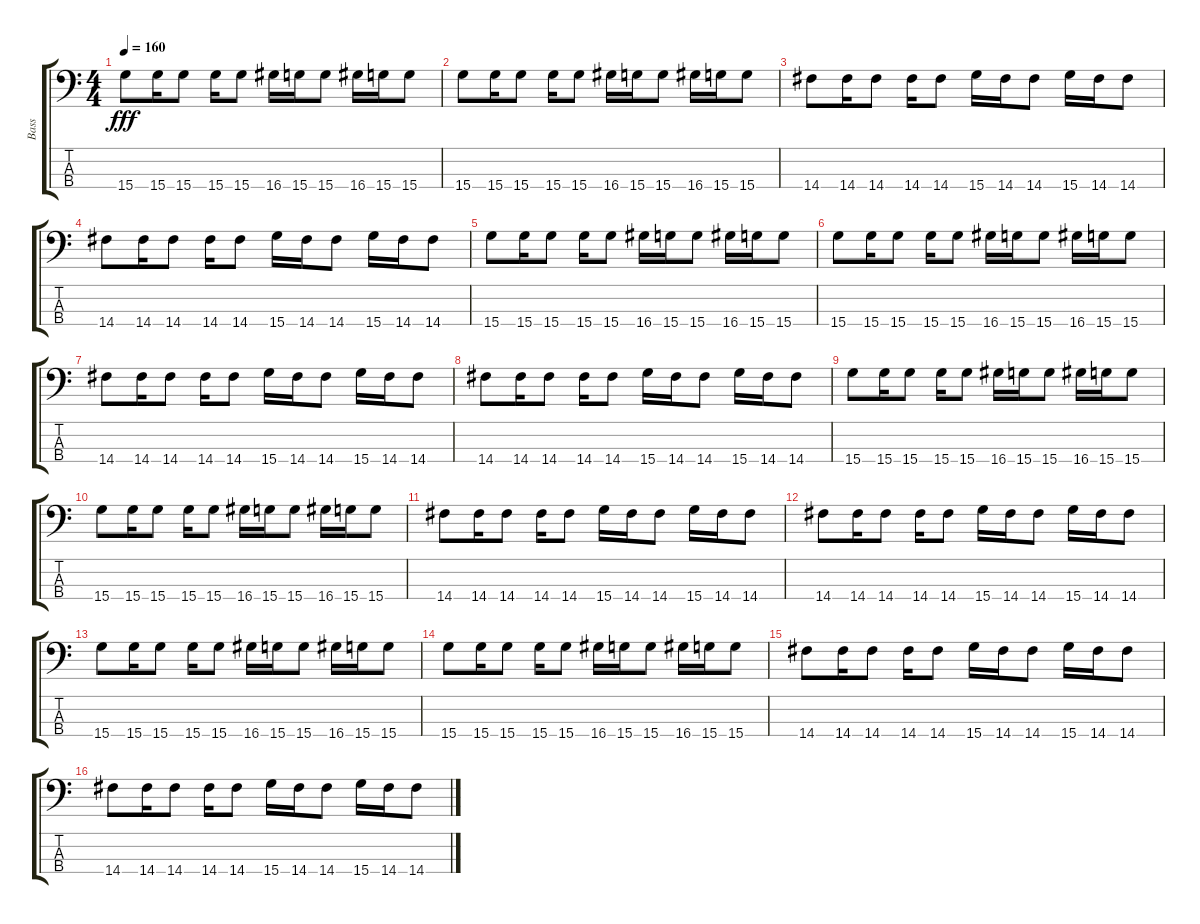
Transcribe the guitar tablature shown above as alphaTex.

\track ("Bass" "Bass") {instrument electricbasspick}
\staff {score tabs}
\tuning (G2 D2 A1 E1) {hide}
\ts (4 4)
\tempo 160
\clef f4
\ks c
15.4.8{dy fff} 15.4.16 15.4.8 15.4.16 15.4.8 16.4.16 15.4.16 15.4.8 16.4.16 15.4.16 15.4.8 |
15.4.8 15.4.16 15.4.8 15.4.16 15.4.8 16.4.16 15.4.16 15.4.8 16.4.16 15.4.16 15.4.8 |
14.4.8 14.4.16 14.4.8 14.4.16 14.4.8 15.4.16 14.4.16 14.4.8 15.4.16 14.4.16 14.4.8 |
14.4.8 14.4.16 14.4.8 14.4.16 14.4.8 15.4.16 14.4.16 14.4.8 15.4.16 14.4.16 14.4.8 |
15.4.8 15.4.16 15.4.8 15.4.16 15.4.8 16.4.16 15.4.16 15.4.8 16.4.16 15.4.16 15.4.8 |
15.4.8 15.4.16 15.4.8 15.4.16 15.4.8 16.4.16 15.4.16 15.4.8 16.4.16 15.4.16 15.4.8 |
14.4.8 14.4.16 14.4.8 14.4.16 14.4.8 15.4.16 14.4.16 14.4.8 15.4.16 14.4.16 14.4.8 |
14.4.8 14.4.16 14.4.8 14.4.16 14.4.8 15.4.16 14.4.16 14.4.8 15.4.16 14.4.16 14.4.8 |
15.4.8 15.4.16 15.4.8 15.4.16 15.4.8 16.4.16 15.4.16 15.4.8 16.4.16 15.4.16 15.4.8 |
15.4.8 15.4.16 15.4.8 15.4.16 15.4.8 16.4.16 15.4.16 15.4.8 16.4.16 15.4.16 15.4.8 |
14.4.8 14.4.16 14.4.8 14.4.16 14.4.8 15.4.16 14.4.16 14.4.8 15.4.16 14.4.16 14.4.8 |
14.4.8 14.4.16 14.4.8 14.4.16 14.4.8 15.4.16 14.4.16 14.4.8 15.4.16 14.4.16 14.4.8 |
15.4.8 15.4.16 15.4.8 15.4.16 15.4.8 16.4.16 15.4.16 15.4.8 16.4.16 15.4.16 15.4.8 |
15.4.8 15.4.16 15.4.8 15.4.16 15.4.8 16.4.16 15.4.16 15.4.8 16.4.16 15.4.16 15.4.8 |
14.4.8 14.4.16 14.4.8 14.4.16 14.4.8 15.4.16 14.4.16 14.4.8 15.4.16 14.4.16 14.4.8 |
14.4.8 14.4.16 14.4.8 14.4.16 14.4.8 15.4.16 14.4.16 14.4.8 15.4.16 14.4.16 14.4.8
